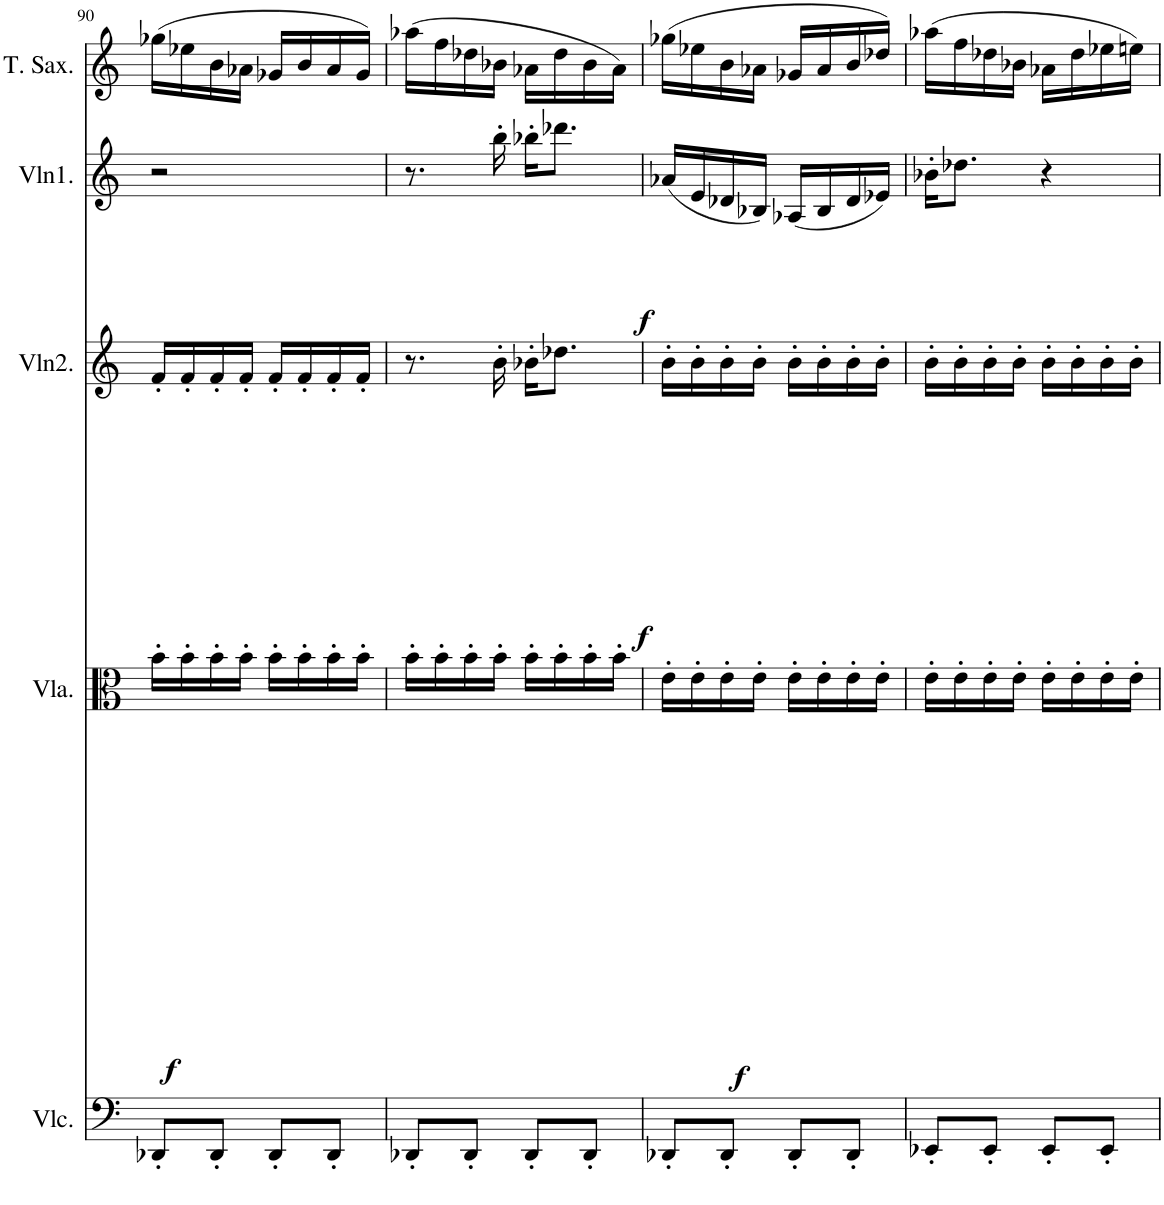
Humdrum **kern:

**kern	**kern	**dynam	**kern	**dynam	**kern	**dynam	**kern
*part5	*part4	*part4	*part3	*part3	*part2	*part2	*part1
*staff5	*staff4	*staff4	*staff3	*staff3	*staff2	*staff2	*staff1
*I"Cello	*I"Viola	*	*I"Violin2	*	*I"Violin1	*	*I"Tenor Sax
*	*I'Vla.	*	*I'Vln2.	*	*I'Vln1.	*	*I'T. Sax.
!!LO:PB:g=z
*clefF4	*clefC3	*	*clefG2	*	*clefG2	*	*clefG2
*	*	*	*	*	*	*	*Trd8c14
*k[]	*k[]	*	*k[]	*	*k[]	*	*k[]
*M2/4	*M2/4	*	*M2/4	*	*M2/4	*	*M2/4
=90	=90	=90	=90	=90	=90	=90	=90
!	!	!LO:DY:b	!	!	!	!	!
8DD-X'/L	16b'\LL	f	16f'/LL	.	2r	.	(16gg-X\LL
.	16b'\	.	16f'/	.	.	.	16ee-X\
8DD-'/J	16b'\	.	16f'/	.	.	.	16b\
.	16b'\JJ	.	16f'/JJ	.	.	.	16a-X\JJ
8DD-'/L	16b'\LL	.	16f'/LL	.	.	.	16g-X/LL
.	16b'\	.	16f'/	.	.	.	16b/
8DD-'/J	16b'\	.	16f'/	.	.	.	16a-/
.	16b'\JJ	.	16f'/JJ	.	.	.	16g-/JJ)
=91	=91	=91	=91	=91	=91	=91	=91
8DD-X'/L	16b'\LL	.	8.r	.	8.r	.	(16aa-X\LL
.	16b'\	.	.	.	.	.	16ff\
8DD-'/J	16b'\	.	.	.	.	.	16dd-X\
!	!	!	!	!LO:DY:b	!	!LO:DY:b	!
.	16b'\JJ	.	16b'\	f	16bb'\	f	16b-X\JJ
8DD-'/L	16b'\LL	.	16b-X'\KL	.	16bb-X'\KL	.	16a-X\LL
.	16b'\	.	8.dd-X\J	.	8.ddd-X\J	.	16dd-\
8DD-'/J	16b'\	.	.	.	.	.	16b-\
.	16b'\JJ	.	.	.	.	.	16a-\JJ)
=92	=92	=92	=92	=92	=92	=92	=92
!	!	!LO:DY:b	!	!	!	!	!
8DD-X'/L	16e'\LL	f	16b'\LL	.	(16a-X/LL	.	(16gg-X\LL
.	16e'\	.	16b'\	.	16e/	.	16ee-X\
8DD-'/J	16e'\	.	16b'\	.	16d-X/	.	16b\
.	16e'\JJ	.	16b'\JJ	.	16B-X/JJ)	.	16a-X\JJ
8DD-'/L	16e'\LL	.	16b'\LL	.	(16A-X/LL	.	16g-X/LL
.	16e'\	.	16b'\	.	16B-/	.	16a-/
8DD-'/J	16e'\	.	16b'\	.	16d-/	.	16b/
.	16e'\JJ	.	16b'\JJ	.	16e-X/JJ)	.	16dd-X/JJ)
=93	=93	=93	=93	=93	=93	=93	=93
8EE-X'/L	16e'\LL	.	16b'\LL	.	16b-X'\KL	.	(16aa-X\LL
.	16e'\	.	16b'\	.	8.dd-X\J	.	16ff\
8EE-'/J	16e'\	.	16b'\	.	.	.	16dd-X\
.	16e'\JJ	.	16b'\JJ	.	.	.	16b-X\JJ
8EE-'/L	16e'\LL	.	16b'\LL	.	4r	.	16a-X\LL
.	16e'\	.	16b'\	.	.	.	16dd-\
8EE-'/J	16e'\	.	16b'\	.	.	.	16ee-X\
.	16e'\JJ	.	16b'\JJ	.	.	.	16een\JJ)
=	=	=	=	=	=	=	=
*-	*-	*-	*-	*-	*-	*-	*-
